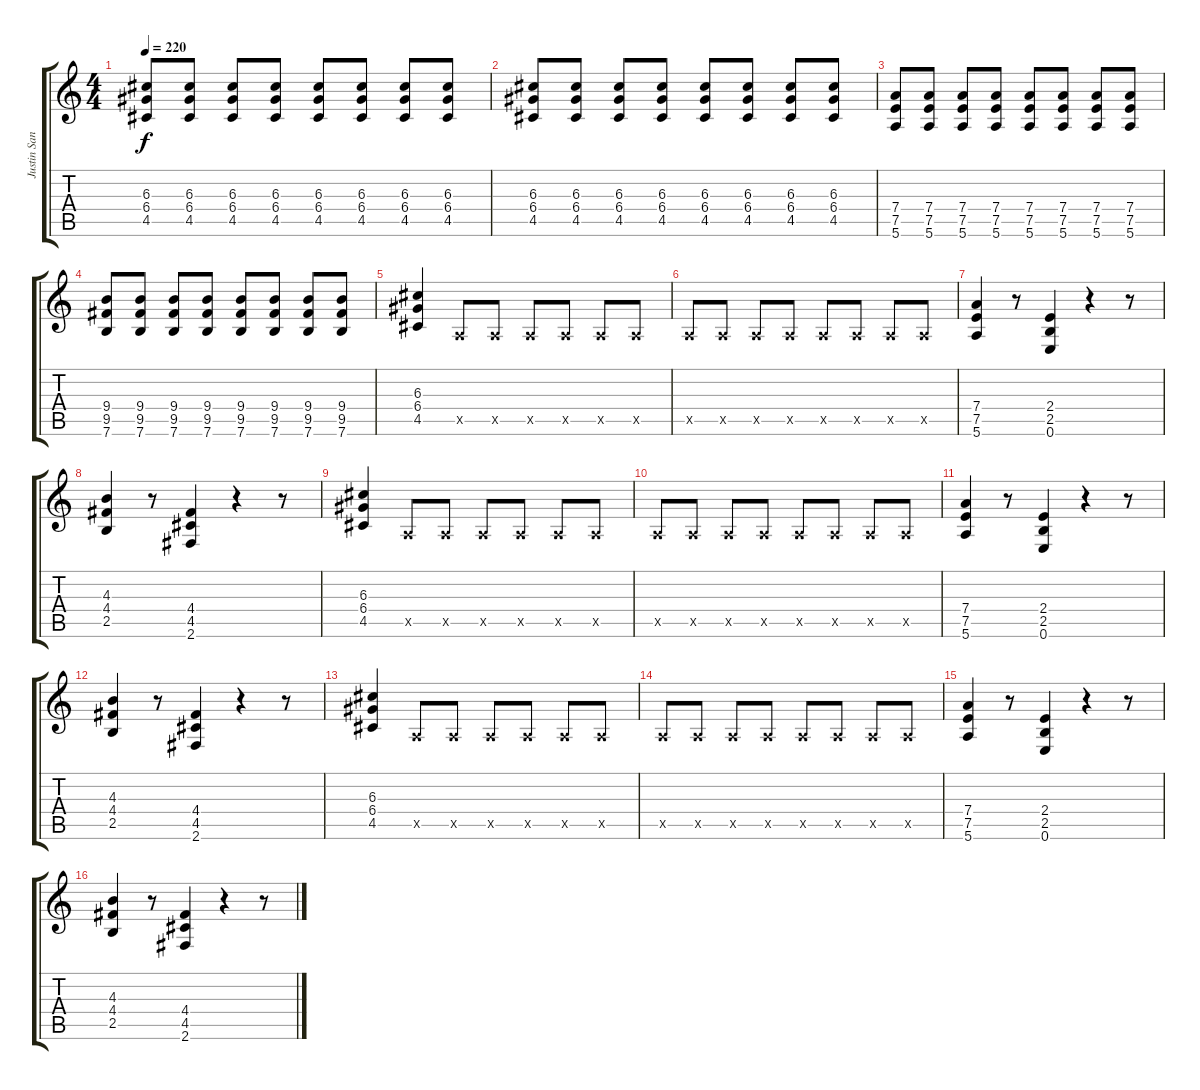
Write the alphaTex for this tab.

\track ("Justin Sane (Lead Guitarist/Lead Vocals)" "Justin San") {instrument overdrivenguitar}
\staff {score tabs}
\tuning (E4 B3 G3 D3 A2 E2) {hide}
\ts (4 4)
\tempo 220
\clef g2
\ks c
(6.3 6.4 4.5).8{dy f} (6.3 6.4 4.5).8 (6.3 6.4 4.5).8 (6.3 6.4 4.5).8 (6.3 6.4 4.5).8 (6.3 6.4 4.5).8 (6.3 6.4 4.5).8 (6.3 6.4 4.5).8 |
(6.3 6.4 4.5).8 (6.3 6.4 4.5).8 (6.3 6.4 4.5).8 (6.3 6.4 4.5).8 (6.3 6.4 4.5).8 (6.3 6.4 4.5).8 (6.3 6.4 4.5).8 (6.3 6.4 4.5).8 |
(7.4 7.5 5.6).8 (7.4 7.5 5.6).8 (7.4 7.5 5.6).8 (7.4 7.5 5.6).8 (7.4 7.5 5.6).8 (7.4 7.5 5.6).8 (7.4 7.5 5.6).8 (7.4 7.5 5.6).8 |
(9.4 9.5 7.6).8 (9.4 9.5 7.6).8 (9.4 9.5 7.6).8 (9.4 9.5 7.6).8 (9.4 9.5 7.6).8 (9.4 9.5 7.6).8 (9.4 9.5 7.6).8 (9.4 9.5 7.6).8 |
(6.3 6.4 4.5).4 0.5{x}.8 0.5{x}.8 0.5{x}.8 0.5{x}.8 0.5{x}.8 0.5{x}.8 |
0.5{x}.8 0.5{x}.8 0.5{x}.8 0.5{x}.8 0.5{x}.8 0.5{x}.8 0.5{x}.8 0.5{x}.8 |
(7.4 7.5 5.6).4 r.8 (2.4 2.5 0.6).4 r.4 r.8 |
(4.3 4.4 2.5).4 r.8 (4.4 4.5 2.6).4 r.4 r.8 |
(6.3 6.4 4.5).4 0.5{x}.8 0.5{x}.8 0.5{x}.8 0.5{x}.8 0.5{x}.8 0.5{x}.8 |
0.5{x}.8 0.5{x}.8 0.5{x}.8 0.5{x}.8 0.5{x}.8 0.5{x}.8 0.5{x}.8 0.5{x}.8 |
(7.4 7.5 5.6).4 r.8 (2.4 2.5 0.6).4 r.4 r.8 |
(4.3 4.4 2.5).4 r.8 (4.4 4.5 2.6).4 r.4 r.8 |
(6.3 6.4 4.5).4 0.5{x}.8 0.5{x}.8 0.5{x}.8 0.5{x}.8 0.5{x}.8 0.5{x}.8 |
0.5{x}.8 0.5{x}.8 0.5{x}.8 0.5{x}.8 0.5{x}.8 0.5{x}.8 0.5{x}.8 0.5{x}.8 |
(7.4 7.5 5.6).4 r.8 (2.4 2.5 0.6).4 r.4 r.8 |
(4.3 4.4 2.5).4 r.8 (4.4 4.5 2.6).4 r.4 r.8
